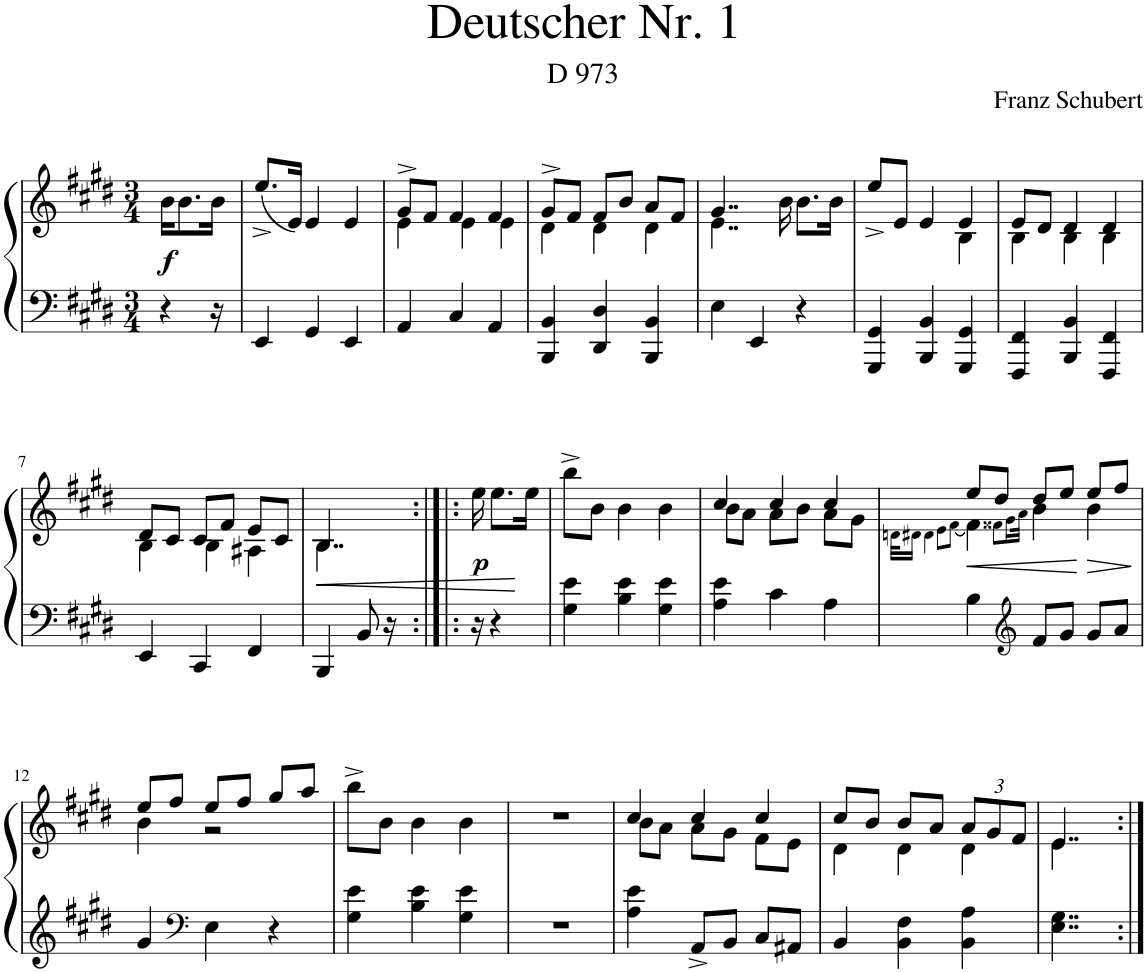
**kern	**kern	**dynam
*part1	*part1	*part1
*staff2	*staff1	*staff1/2
*I"Piano	*	*
*I'Pno.	*	*
*clefF4	*clefG2	*
*k[f#c#g#d#]	*k[f#c#g#d#]	*
*M3/4	*M3/4	*
=	=	=
!	!	!LO:DY:b
4r	16b\KL	f
.	8.b\	.
16r	16b\Jk	.
=1	=1	=1
4EE/	(8.ee^/L	.
.	16e/Jk)	.
4GG#/	4e/	.
4EE/	4e/	.
=2	=2	=2
*	*^	*
4AA/	8g#^/L	4e\	.
.	8f#/J	.	.
4C#/	4f#/	4e\	.
4AA/	4f#/	4e\	.
=3	=3	=3	=3
4BBB/ 4BB/	8g#^/L	4d#\	.
.	8f#/J	.	.
4DD#/ 4D#/	8f#/L	4d#\	.
.	8b/J	.	.
4BBB/ 4BB/	8a/L	4d#\	.
.	8f#/J	.	.
=4	=4	=4	=4
4E\	4..g#/	4..e\	.
4EE/	.	.	.
.	16b\	16ryy	.
4r	8.b\L	4ryy	.
.	16b\Jk	.	.
=5	=5	=5	=5
4GGG#/ 4GG#/	8ee^/L	2ryy	.
.	8e/J	.	.
4BBB/ 4BB/	4e/	.	.
4GGG#/ 4GG#/	4e/	4B\	.
=6	=6	=6	=6
4FFF#/ 4FF#/	8e/L	4B\	.
.	8d#/J	.	.
4BBB/ 4BB/	4d#/	4B\	.
4FFF#/ 4FF#/	4d#/	4B\	.
!!LO:LB:g=z	!!
=7	=7	=7	=7
4EE/	8d#/L	4B\	.
.	8c#/J	.	.
4CC#/	8c#/L	4B\	.
.	8f#/J	.	.
4FF#/	8e/L	4A#X\	.
.	8c#/J	.	.
=8	=8	=8	=8
!	!	!	!LO:HP:b
4BBB/	4..B/	4..B\	<
8BB/	.	.	.
16r	.	.	.
*	*v	*v	*
=8X1:|!|:	=8X1:|!|:	=8X1:|!|:
!	!	!LO:DY:b
16r	16ee\	p
4r	8.ee\L	.
.	16ee\Jk	[
=9	=9	=9
4G#\ 4e\	8bb^\L	.
.	8b\J	.
4B\ 4e\	4b\	.
4G#\ 4e\	4b\	.
=10	=10	=10
*	*^	*
4A\ 4e\	4cc#/	8b\L	.
.	.	8a\J	.
4c#\	4cc#/	8a\L	.
.	.	8b\J	.
4A\	4cc#/	8a\L	.
.	.	8g#\J	.
=11	=11	=11	=11
.	.	32qdn\KLL	.
.	.	16qd#X\JJ	.
.	.	4qd#\	.
.	.	8qe\L	.
.	.	[8qf#\J	.
!	!	!	!LO:HP:b
4B\	8ee/L	4f#\]	<
.	8dd#/J	.	.
*clefG2	*	*	*
.	.	8qf##X\L	.
.	.	16qg#\L	.
.	.	32qa\JJk	.
8f#/L	8dd#/L	4b\	.
8g#/J	8ee/J	.	.
!	!	!	!LO:HP:n=1:b
8g#/L	8ee/L	4b\	[ >
8a/J	8ff#/J	.	.
*	*v	*v	*
.	.	]
!!LO:LB:g=z
=12	=12	=12
*	*^	*
4g#/	8ee/L	4b\	.
.	8ff#/J	.	.
*clefF4	*	*	*
4E\	8ee/L	2r	.
.	8ff#/J	.	.
4r	8gg#/L	.	.
.	8aa/J	.	.
*	*v	*v	*
=13	=13	=13
4G#\ 4e\	8bb^\L	.
.	8b\J	.
4B\ 4e\	4b\	.
4G#\ 4e\	4b\	.
=14	=14	=14
2.r	2.r	.
=15	=15	=15
*	*^	*
4A\ 4e\	4cc#/	8b\L	.
.	.	8a\J	.
8AA^/L	4cc#/	8a\L	.
8BB/J	.	8g#\J	.
8C#/L	4cc#/	8f#\L	.
8AA#X/J	.	8e\J	.
=16	=16	=16	=16
4BB/	8cc#/L	4d#\	.
.	8b/J	.	.
4BB\ 4F#\	8b/L	4d#\	.
.	8a/J	.	.
*	*Xbrackettup	*	*
4BB\ 4A\	12a/L	4d#\	.
.	12g#/	.	.
.	12f#/J	.	.
=17	=17	=17	=17
4..E\ 4..G#\	4..e/	4..e\	.
*	*v	*v	*
=:|!	=:|!	=:|!
*-	*-	*-
